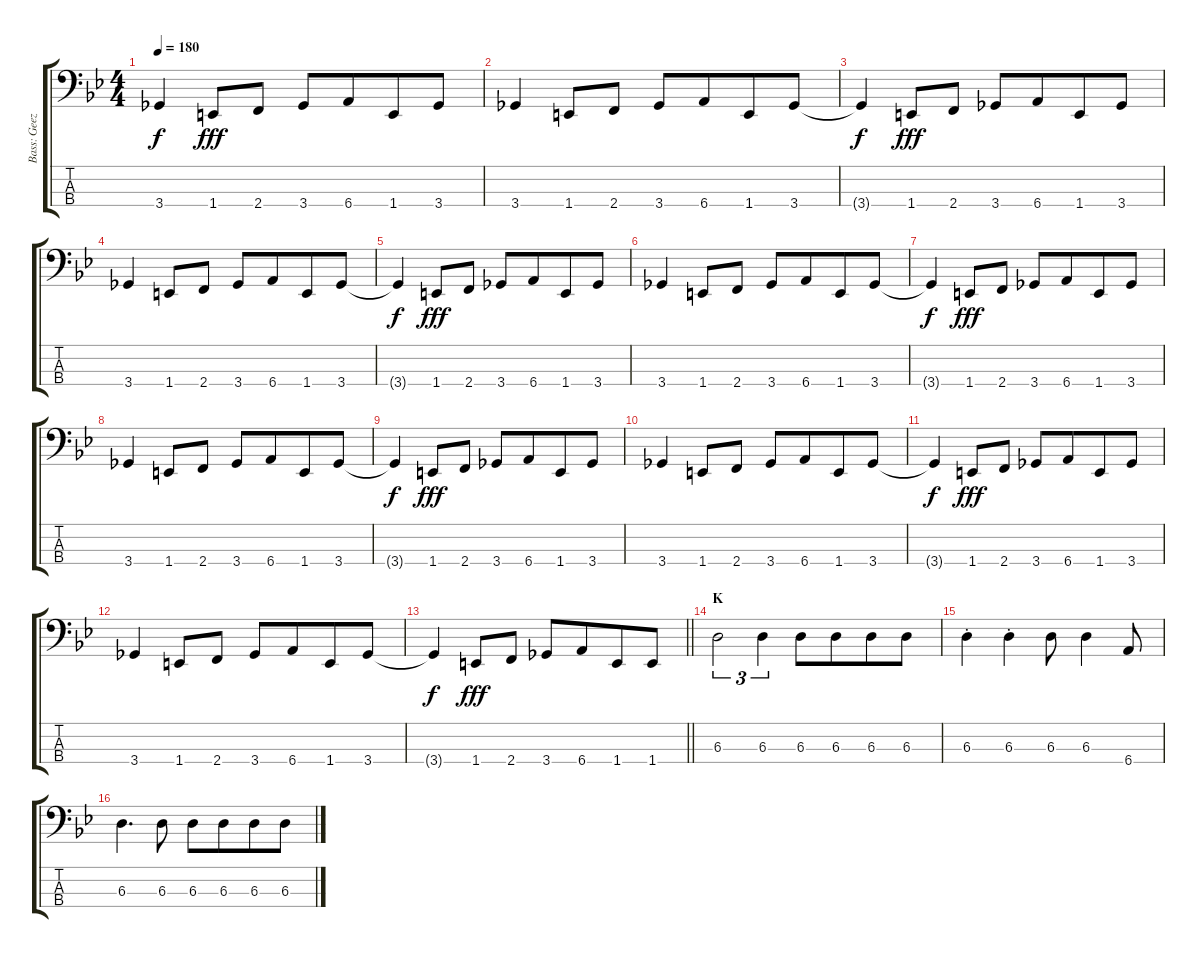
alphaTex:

\track ("Bass: Geezer" "Bass: Geez") {instrument electricbassfinger}
\staff {score tabs}
\tuning (Gb2 Db2 Ab1 Eb1) {hide}
\ts (4 4)
\tempo 180
\clef f4
\ks bb
3.4{t}.4{dy f} 1.4.8{dy fff} 2.4.8 3.4.8 6.4.8{beam merge} 1.4.8 3.4.8 |
3.4.4 1.4.8 2.4.8 3.4.8 6.4.8{beam merge} 1.4.8 3.4.8 |
3.4{t}.4{dy f} 1.4.8{dy fff} 2.4.8 3.4.8 6.4.8{beam merge} 1.4.8 3.4.8 |
3.4.4 1.4.8 2.4.8 3.4.8 6.4.8{beam merge} 1.4.8 3.4.8 |
3.4{t}.4{dy f} 1.4.8{dy fff} 2.4.8 3.4.8 6.4.8{beam merge} 1.4.8 3.4.8 |
3.4.4 1.4.8 2.4.8 3.4.8 6.4.8{beam merge} 1.4.8 3.4.8 |
3.4{t}.4{dy f} 1.4.8{dy fff} 2.4.8 3.4.8 6.4.8{beam merge} 1.4.8 3.4.8 |
3.4.4 1.4.8 2.4.8 3.4.8 6.4.8{beam merge} 1.4.8 3.4.8 |
3.4{t}.4{dy f} 1.4.8{dy fff} 2.4.8 3.4.8 6.4.8{beam merge} 1.4.8 3.4.8 |
3.4.4 1.4.8 2.4.8 3.4.8 6.4.8{beam merge} 1.4.8 3.4.8 |
3.4{t}.4{dy f} 1.4.8{dy fff} 2.4.8 3.4.8 6.4.8{beam merge} 1.4.8 3.4.8 |
3.4.4 1.4.8 2.4.8 3.4.8 6.4.8{beam merge} 1.4.8 3.4.8 |
\barLineRight lightlight
3.4{t}.4{dy f} 1.4.8{dy fff} 2.4.8 3.4.8 6.4.8{beam merge} 1.4.8 1.4.8 |
\section ("" "K")
6.3.2{tu (3 2)} 6.3.4{tu (3 2)} 6.3.8 6.3.8{beam merge} 6.3.8 6.3.8 |
6.3{st}.4 6.3{st}.4 6.3.8 6.3.4 6.4.8 |
6.3.4{d} 6.3.8 6.3.8 6.3.8{beam merge} 6.3.8 6.3.8
